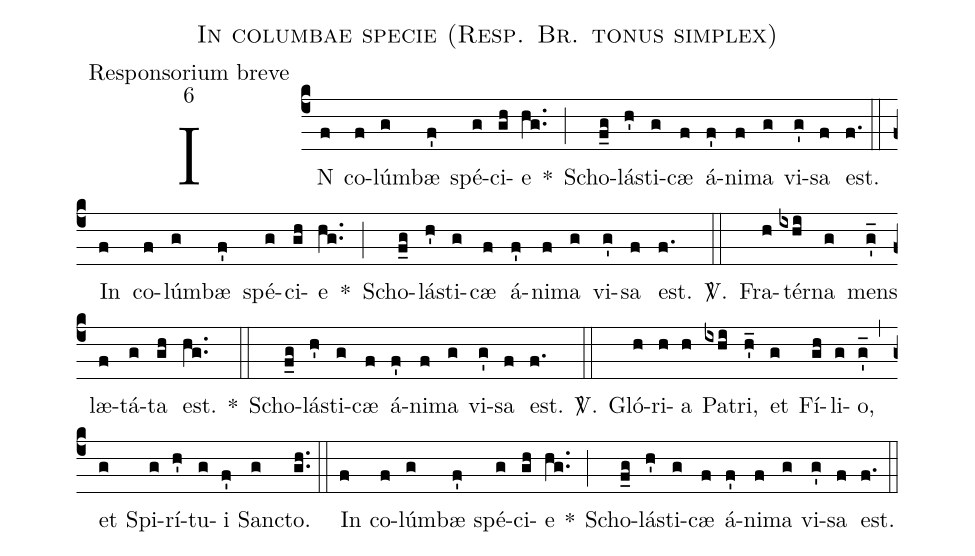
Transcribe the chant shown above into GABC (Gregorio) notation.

name:In columbae specie (Resp. Br. tonus simplex);
office-part:Responsorium breve;
mode:6;
%%
(c4)IN(f) co(f)lúm(g)bæ(f') spé(g)ci(gh)e(hg..) *(;) Scho(f_g)lás(h')ti(g)cæ(f) á(f')ni(f)ma(g) vi(g')sa(f) est.(f.) (::)

In(f) co(f)lúm(g)bæ(f') spé(g)ci(gh)e(hg..) *(;) Scho(f_g)lás(h')ti(g)cæ(f) á(f')ni(f)ma(g) vi(g')sa(f) est.(f.)

<sp>V/</sp>.(::) Fra(h)tér(ixhi)na(g) mens(g'_) læ(f)tá(g)ta(gh) est.(hg..) *(::) Scho(f_g)lás(h')ti(g)cæ(f) á(f')ni(f)ma(g) vi(g')sa(f) est.(f.)

<sp>V/</sp>.(::) Gló(h)ri(h)a(h) Pa(ixhi)tri,(h'_) et(g) Fí(gh)li(g)o,(g'_) (,) et(g) Spi(g)rí(h')tu(g)i(f') Sanc(g)to.(gh..) (::)
In(f) co(f)lúm(g)bæ(f') spé(g)ci(gh)e(hg..) *(;) Scho(f_g)lás(h')ti(g)cæ(f) á(f')ni(f)ma(g) vi(g')sa(f) est.(f.) (::)
